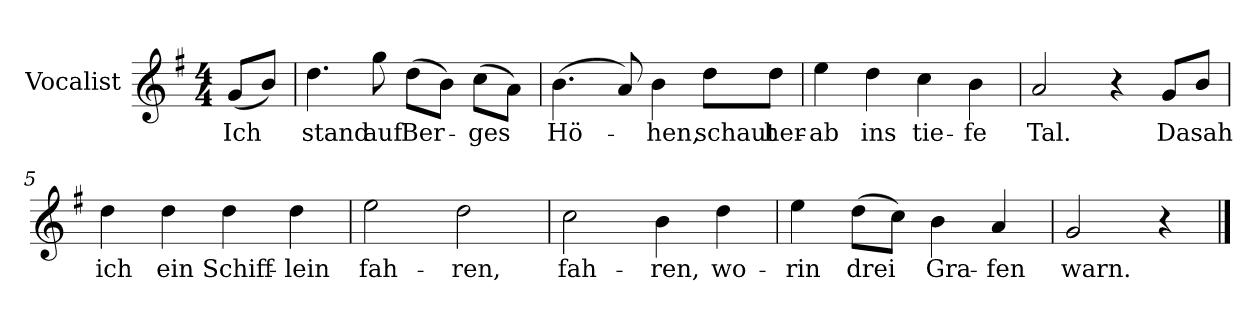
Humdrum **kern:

**kern	**text
*part1	*part1
*staff1	*staff1
*I"Vocalist	*
*k[f#]	*
*G:	*
*M4/4	*
=	=
(8gL	Ich
8bJ)	.
=1	=1
4.dd	stand
8gg	auf
(8ddL	Ber-
8bJ)	.
(8ccL	-ges
8aJ)	.
=2	=2
(4.b	Hö-
8a)	.
4b	-hen,
8ddL	schaut
8ddJ	her-
=3	=3
4ee	-ab
4dd	ins
4cc	tie-
4b	-fe
=4	=4
2a	Tal.
4r	.
8gL	Da
8bJ	sah
=5	=5
4dd	ich
4dd	ein
4dd	Schiff-
4dd	-lein
=6	=6
2ee	fah-
2dd	-ren,
=7	=7
2cc	fah-
4b	-ren,
4dd	wo-
=8	=8
4ee	-rin
(8ddL	drei
8ccJ)	.
4b	Gra-
4a	-fen
=9	=9
2g	warn.
4r	.
==	==
*-	*-
